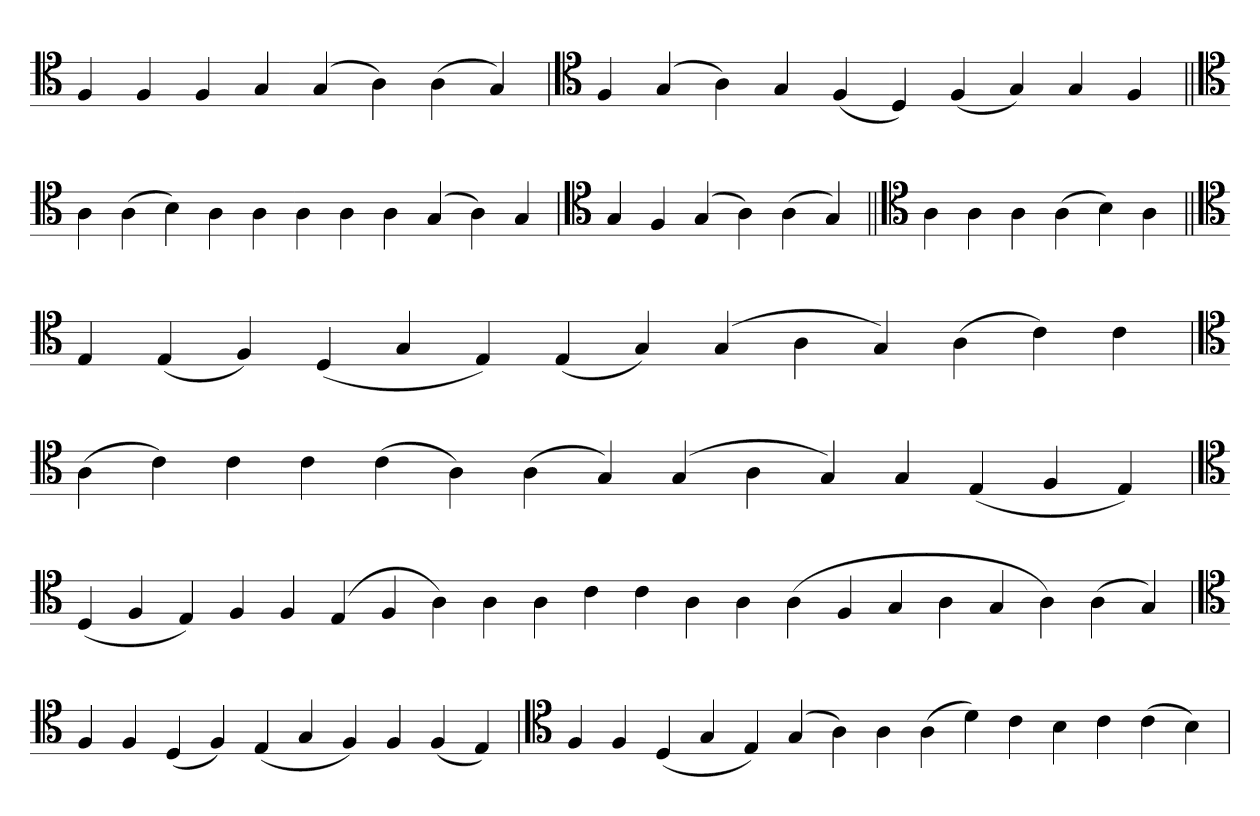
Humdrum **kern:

**kern
*part1
*staff1
*clefC4
=
4F
4F
4F
4G
(4G
4A)
(4A
4G)
='
*clefC4
4F
(4G
4A)
4G
(4F
4D)
(4F
4G)
4G
4F
=||
*clefC4
4A
(4A
4B)
4A
4A
4A
4A
4A
(4G
4A)
4G
=`
*clefC4
4G
4F
(4G
4A)
(4A
4G)
=||
*clefC4
4A
4A
4A
(4A
4B)
4A
=||
*clefC4
4E
(4E
4F)
(4D
4G
4E)
(4E
4G)
(4G
4A
4G)
(4A
4c)
4c
=`
*clefC4
(4A
4c)
4c
4c
(4c
4A)
(4A
4G)
(4G
4A
4G)
4G
(4E
4F
4E)
='
*clefC4
(4D
4F
4E)
4F
4F
(4E
4F
4A)
4A
4A
4c
4c
4A
4A
(4A
4F
4G
4A
4G
4A)
(4A
4G)
=`
*clefC4
4F
4F
(4D
4F)
(4E
4G
4F)
4F
(4F
4E)
=
*clefC4
4F
4F
(4D
4G
4E)
(4G
4A)
4A
(4A
4d)
4c
4B
4c
(4c
4B)
=`
*-
